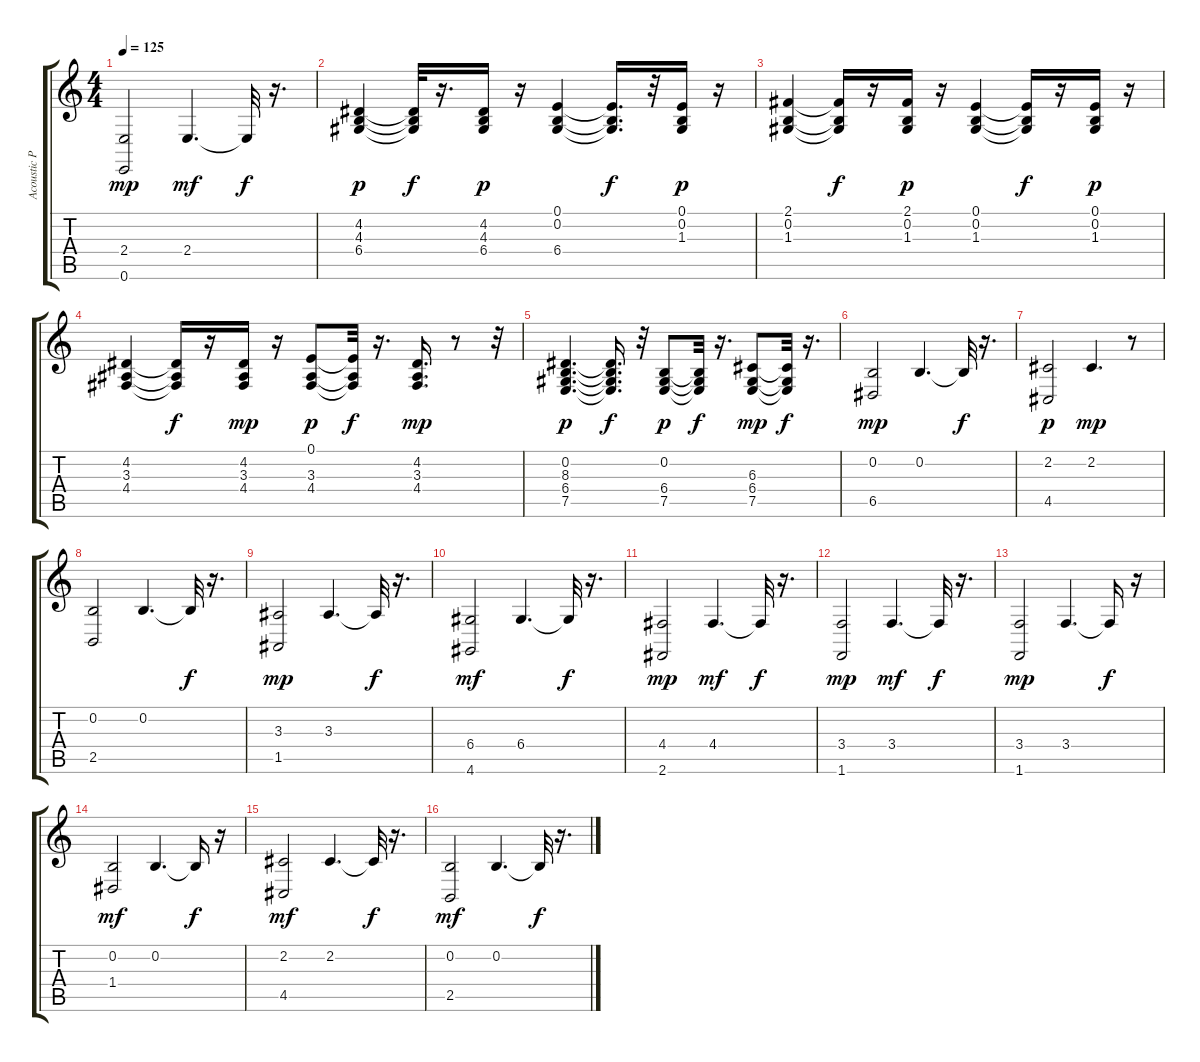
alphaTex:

\track ("Acoustic Piano Left Hand" "Acoustic P") {instrument acousticgrandpiano}
\staff {score tabs}
\tuning (E4 B3 G3 D3 A2 E2) {hide}
\ts (4 4)
\tempo 125
\clef g2
\ks c
(2.4 0.6).2{dy mp} 2.4.4{d dy mf} 2.4{t}.32{dy f} r.16{d} |
(4.2 4.3 6.4).4{dy p} (4.2{t} 4.3{t} 6.4{t}).32{dy f} r.16{d} (4.2 4.3 6.4).16{dy p} r.16 (0.1 0.2 6.4).4 (0.1{t} 0.2{t} 6.4{t}).16{d dy f} r.32 (0.1 0.2 1.3).16{dy p} r.16 |
(2.1 0.2 1.3).4 (2.1{t} 0.2{t} 1.3{t}).16{dy f} r.16 (2.1 0.2 1.3).16{dy p} r.16 (0.1 0.2 1.3).4 (0.1{t} 0.2{t} 1.3{t}).16{dy f} r.16 (0.1 0.2 1.3).16{dy p} r.16 |
(4.2 3.3 4.4).4 (4.2{t} 3.3{t} 4.4{t}).16{dy f} r.16 (4.2 3.3 4.4).16{dy mp} r.16 (0.1 3.3 4.4).8{dy p} (0.1{t} 3.3{t} 4.4{t}).32{dy f} r.16{d} (4.2 3.3 4.4).16{d dy mp} r.8 r.32 |
(0.2 8.3 6.4 7.5).4{d dy p} (0.2{t} 8.3{t} 6.4{t} 7.5{t}).16{d dy f} r.32 (0.2 6.4 7.5).8{dy p} (0.2{t} 6.4{t} 7.5{t}).32{dy f} r.16{d} (6.3 6.4 7.5).8{dy mp} (6.3{t} 6.4{t} 7.5{t}).32{dy f} r.16{d} |
(0.2 6.5).2{dy mp} 0.2.4{d} 0.2{t}.32{dy f} r.16{d} |
(2.2 4.5).2{dy p} 2.2.4{d dy mp} r.8 |
(0.2 2.5).2 0.2.4{d} 0.2{t}.32{dy f} r.16{d} |
(3.3 1.5).2{dy mp} 3.3.4{d} 3.3{t}.32{dy f} r.16{d} |
(6.4 4.6).2{dy mf} 6.4.4{d} 6.4{t}.32{dy f} r.16{d} |
(4.4 2.6).2{dy mp} 4.4.4{d dy mf} 4.4{t}.32{dy f} r.16{d} |
(3.4 1.6).2{dy mp} 3.4.4{d dy mf} 3.4{t}.32{dy f} r.16{d} |
(3.4 1.6).2{dy mp} 3.4.4{d} 3.4{t}.16{dy f} r.16 |
(0.2 1.4).2{dy mf} 0.2.4{d} 0.2{t}.16{dy f} r.16 |
(2.2 4.5).2{dy mf} 2.2.4{d} 2.2{t}.32{dy f} r.16{d} |
(0.2 2.5).2{dy mf} 0.2.4{d} 0.2{t}.32{dy f} r.16{d}
